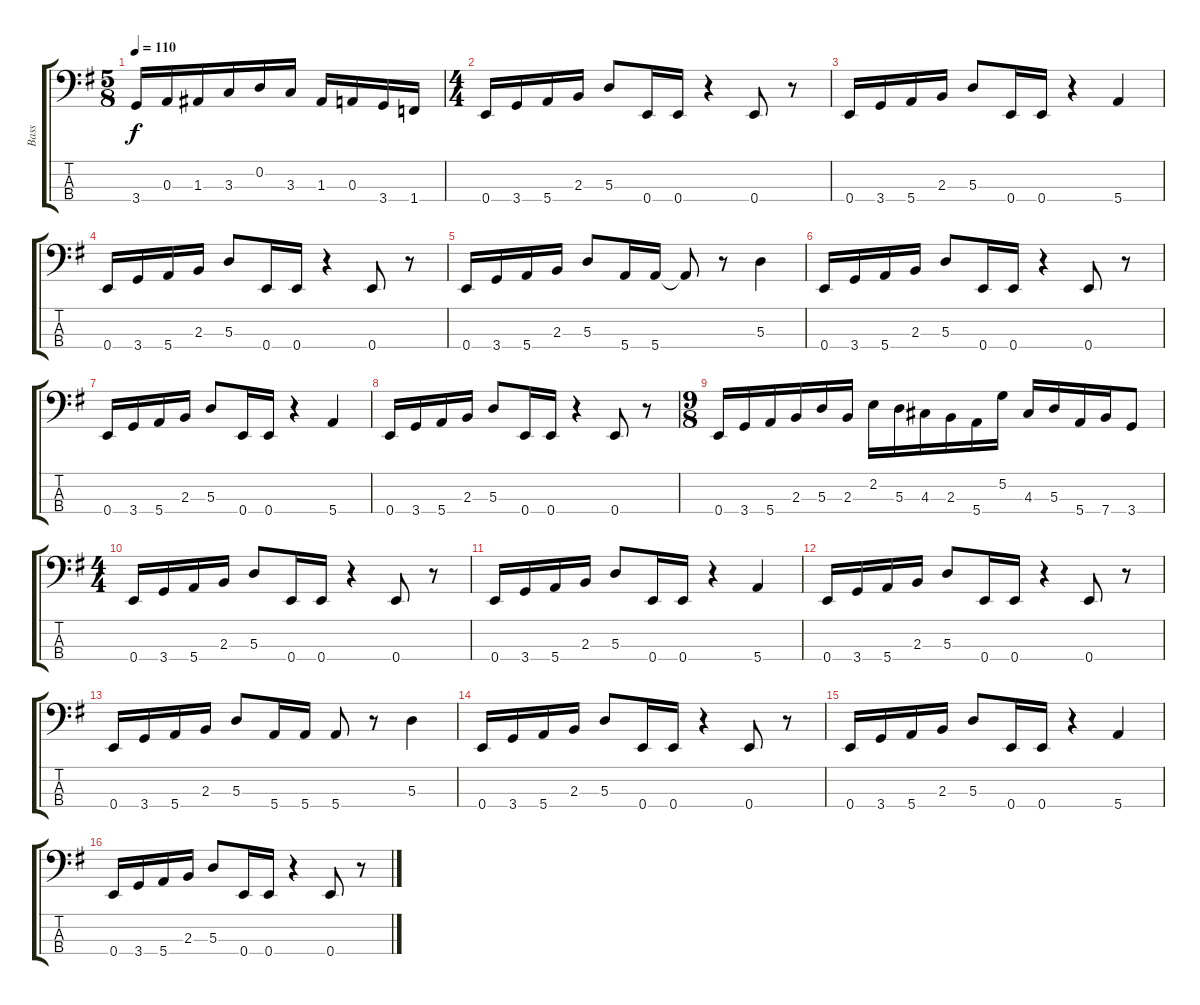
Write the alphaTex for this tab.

\track ("Bass" "Bass") {instrument electricbassfinger}
\staff {score tabs}
\tuning (G2 D2 A1 E1) {hide}
\ts (5 8)
\tempo 110
\clef f4
\ks g
3.4.16{dy f} 0.3.16 1.3.16 3.3.16 0.2.16 3.3.16 1.3.16 0.3.16 3.4.16 1.4.16 |
\ts (4 4)
0.4.16 3.4.16 5.4.16 2.3.16 5.3.8 0.4.16 0.4.16 r.4 0.4.8 r.8 |
0.4.16 3.4.16 5.4.16 2.3.16 5.3.8 0.4.16 0.4.16 r.4 5.4.4 |
0.4.16 3.4.16 5.4.16 2.3.16 5.3.8 0.4.16 0.4.16 r.4 0.4.8 r.8 |
0.4.16 3.4.16 5.4.16 2.3.16 5.3.8 5.4.16 5.4.16 5.4{t}.8 r.8 5.3.4 |
0.4.16 3.4.16 5.4.16 2.3.16 5.3.8 0.4.16 0.4.16 r.4 0.4.8 r.8 |
0.4.16 3.4.16 5.4.16 2.3.16 5.3.8 0.4.16 0.4.16 r.4 5.4.4 |
0.4.16 3.4.16 5.4.16 2.3.16 5.3.8 0.4.16 0.4.16 r.4 0.4.8 r.8 |
\ts (9 8)
0.4.16 3.4.16 5.4.16 2.3.16 5.3.16 2.3.16 2.2.16 5.3.16 4.3.16 2.3.16 5.4.16 5.2.16 4.3.16 5.3.16 5.4.16 7.4.16 3.4.8 |
\ts (4 4)
0.4.16 3.4.16 5.4.16 2.3.16 5.3.8 0.4.16 0.4.16 r.4 0.4.8 r.8 |
0.4.16 3.4.16 5.4.16 2.3.16 5.3.8 0.4.16 0.4.16 r.4 5.4.4 |
0.4.16 3.4.16 5.4.16 2.3.16 5.3.8 0.4.16 0.4.16 r.4 0.4.8 r.8 |
0.4.16 3.4.16 5.4.16 2.3.16 5.3.8 5.4.16 5.4.16 5.4.8 r.8 5.3.4 |
0.4.16 3.4.16 5.4.16 2.3.16 5.3.8 0.4.16 0.4.16 r.4 0.4.8 r.8 |
0.4.16 3.4.16 5.4.16 2.3.16 5.3.8 0.4.16 0.4.16 r.4 5.4.4 |
0.4.16 3.4.16 5.4.16 2.3.16 5.3.8 0.4.16 0.4.16 r.4 0.4.8 r.8
